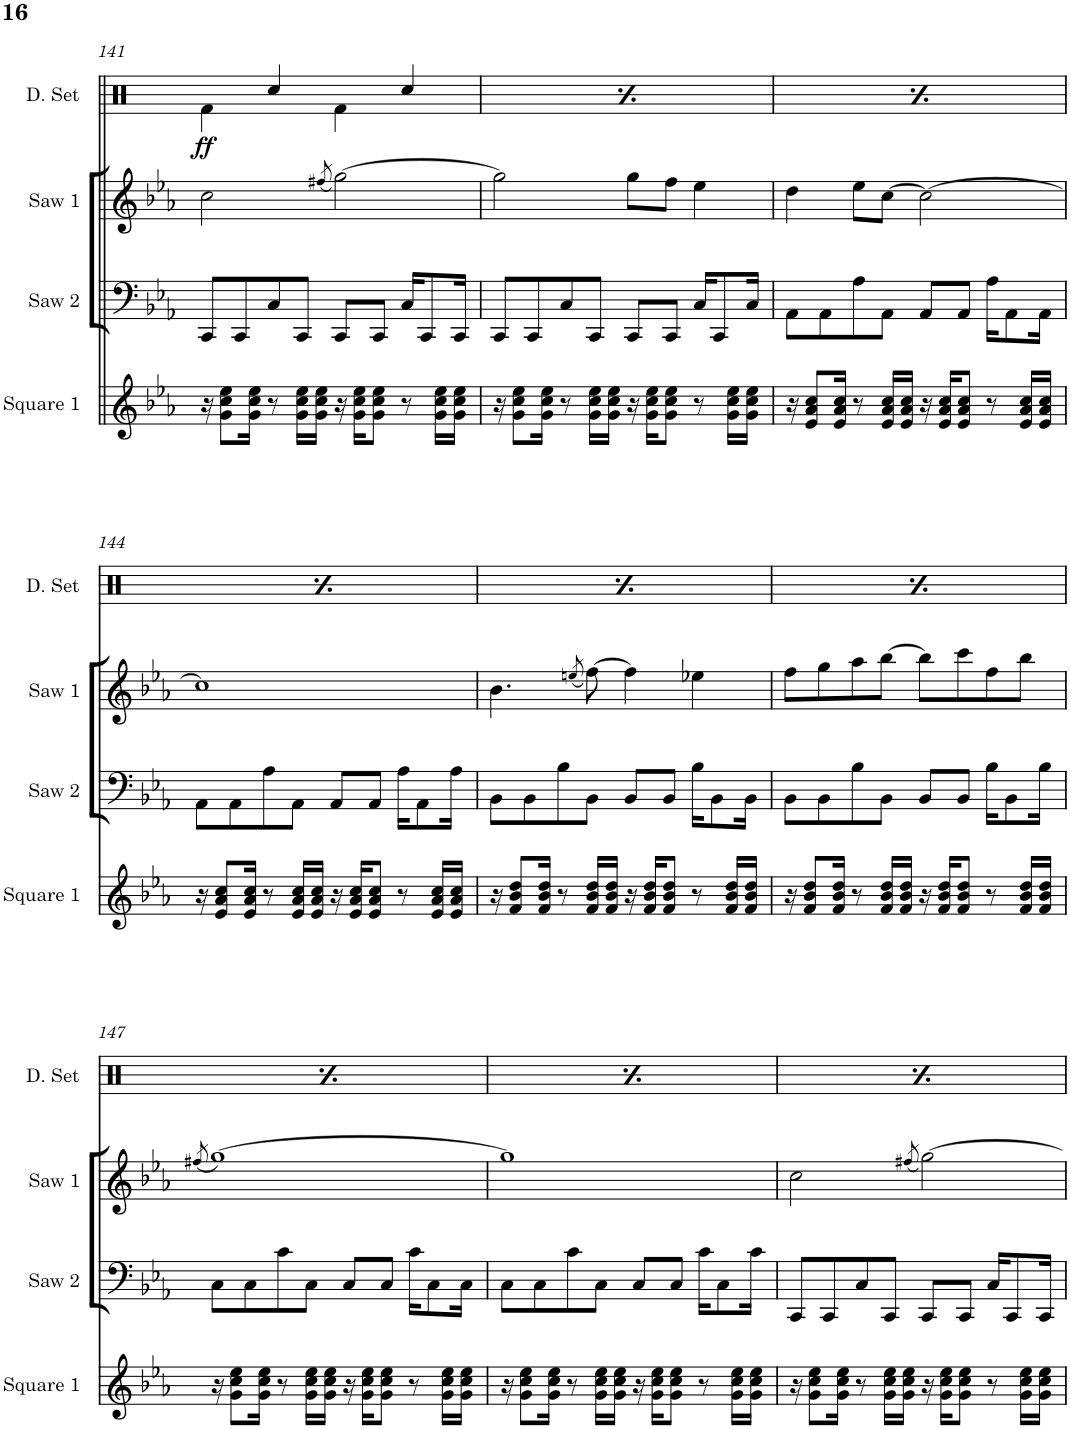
**kern	**kern	**kern	**kern	**dynam
*part4	*part3	*part2	*part1	*part1
*staff4	*staff3	*staff2	*staff1	*staff1
*I"Square Synthesizer 1	*I"Saw Synthesizer 2	*I"Saw Synthesizer 1	*I"Drumset	*
*I'Square 1	*I'Saw 2	*I'Saw 1	*I'D. Set	*
!!LO:PB:g=z
*clefG2	*clefF4	*clefG2	*clefX	*
*k[b-e-a-]	*k[b-e-a-]	*k[b-e-a-]	*k[]	*
*M4/4	*M4/4	*M4/4	*M4/4	*
*met(c)	*met(c)	*met(c)	*met(c)	*
=141	=141	=141	=141	=141
!	!	!	!	!LO:DY:b
16r	8CC/L	2cc\	4Rf\	ff
8g\ 8cc\ 8ee-\L	.	.	.	.
.	8CC/	.	.	.
16g\ 16cc\ 16ee-\Jk	.	.	.	.
8r	8C/	.	4Rcc/	.
16g\ 16cc\ 16ee-\LL	8CC/J	.	.	.
16g\ 16cc\ 16ee-\JJ	.	.	.	.
.	.	(8qff#X/	.	.
16r	8CC/L	[2gg\)	4Rf\	.
16g\ 16cc\ 16ee-\KL	.	.	.	.
8g\ 8cc\ 8ee-\J	8CC/J	.	.	.
8r	16C/KL	.	4Rcc/	.
.	8CC/	.	.	.
16g\ 16cc\ 16ee-\LL	.	.	.	.
16g\ 16cc\ 16ee-\JJ	16CC/Jk	.	.	.
=142	=142	=142	=142	=142
!	!	!	!	!LO:DY:b
16r	8CC/L	2gg\]	4Rf\	ff
8g\ 8cc\ 8ee-\L	.	.	.	.
.	8CC/	.	.	.
16g\ 16cc\ 16ee-\Jk	.	.	.	.
8r	8C/	.	4Rcc/	.
16g\ 16cc\ 16ee-\LL	8CC/J	.	.	.
16g\ 16cc\ 16ee-\JJ	.	.	.	.
16r	8CC/L	8gg\L	4Rf\	.
16g\ 16cc\ 16ee-\KL	.	.	.	.
8g\ 8cc\ 8ee-\J	8CC/J	8ff\J	.	.
8r	16C/KL	4ee-\	4Rcc/	.
.	8CC/	.	.	.
16g\ 16cc\ 16ee-\LL	.	.	.	.
16g\ 16cc\ 16ee-\JJ	16C/Jk	.	.	.
=143	=143	=143	=143	=143
!	!	!	!	!LO:DY:b
16r	8AA-\L	4dd\	4Rf\	ff
8e-/ 8a-/ 8cc/L	.	.	.	.
.	8AA-\	.	.	.
16e-/ 16a-/ 16cc/Jk	.	.	.	.
8r	8A-\	8ee-\L	4Rcc/	.
16e-/ 16a-/ 16cc/LL	8AA-\J	[8cc\J	.	.
16e-/ 16a-/ 16cc/JJ	.	.	.	.
16r	8AA-/L	2cc\_	4Rf\	.
16e-/ 16a-/ 16cc/KL	.	.	.	.
8e-/ 8a-/ 8cc/J	8AA-/J	.	.	.
8r	16A-\KL	.	4Rcc/	.
.	8AA-\	.	.	.
16e-/ 16a-/ 16cc/LL	.	.	.	.
16e-/ 16a-/ 16cc/JJ	16AA-\Jk	.	.	.
!!LO:LB:g=z
=144	=144	=144	=144	=144
!	!	!	!	!LO:DY:b
16r	8AA-\L	1cc]	4Rf\	ff
8e-/ 8a-/ 8cc/L	.	.	.	.
.	8AA-\	.	.	.
16e-/ 16a-/ 16cc/Jk	.	.	.	.
8r	8A-\	.	4Rcc/	.
16e-/ 16a-/ 16cc/LL	8AA-\J	.	.	.
16e-/ 16a-/ 16cc/JJ	.	.	.	.
16r	8AA-/L	.	4Rf\	.
16e-/ 16a-/ 16cc/KL	.	.	.	.
8e-/ 8a-/ 8cc/J	8AA-/J	.	.	.
8r	16A-\KL	.	4Rcc/	.
.	8AA-\	.	.	.
16e-/ 16a-/ 16cc/LL	.	.	.	.
16e-/ 16a-/ 16cc/JJ	16A-\Jk	.	.	.
=145	=145	=145	=145	=145
!	!	!	!	!LO:DY:b
16r	8BB-\L	4.b-\	4Rf\	ff
8f/ 8b-/ 8dd/L	.	.	.	.
.	8BB-\	.	.	.
16f/ 16b-/ 16dd/Jk	.	.	.	.
8r	8B-\	.	4Rcc/	.
.	.	(8qeen/	.	.
16f/ 16b-/ 16dd/LL	8BB-\J	[8ff\)	.	.
16f/ 16b-/ 16dd/JJ	.	.	.	.
16r	8BB-/L	4ff\]	4Rf\	.
16f/ 16b-/ 16dd/KL	.	.	.	.
8f/ 8b-/ 8dd/J	8BB-/J	.	.	.
8r	16B-\KL	4ee-X\	4Rcc/	.
.	8BB-\	.	.	.
16f/ 16b-/ 16dd/LL	.	.	.	.
16f/ 16b-/ 16dd/JJ	16BB-\Jk	.	.	.
=146	=146	=146	=146	=146
!	!	!	!	!LO:DY:b
16r	8BB-\L	8ff\L	4Rf\	ff
8f/ 8b-/ 8dd/L	.	.	.	.
.	8BB-\	8gg\	.	.
16f/ 16b-/ 16dd/Jk	.	.	.	.
8r	8B-\	8aa-\	4Rcc/	.
16f/ 16b-/ 16dd/LL	8BB-\J	[8bb-\J	.	.
16f/ 16b-/ 16dd/JJ	.	.	.	.
16r	8BB-/L	8bb-\L]	4Rf\	.
16f/ 16b-/ 16dd/KL	.	.	.	.
8f/ 8b-/ 8dd/J	8BB-/J	8ccc\	.	.
8r	16B-\KL	8ff\	4Rcc/	.
.	8BB-\	.	.	.
16f/ 16b-/ 16dd/LL	.	8bb-\J	.	.
16f/ 16b-/ 16dd/JJ	16B-\Jk	.	.	.
!!LO:LB:g=z
=147	=147	=147	=147	=147
.	.	(8qff#X/	.	.
!	!	!	!	!LO:DY:b
16r	8C\L	[1gg)	4Rf\	ff
8g\ 8cc\ 8ee-\L	.	.	.	.
.	8C\	.	.	.
16g\ 16cc\ 16ee-\Jk	.	.	.	.
8r	8c\	.	4Rcc/	.
16g\ 16cc\ 16ee-\LL	8C\J	.	.	.
16g\ 16cc\ 16ee-\JJ	.	.	.	.
16r	8C/L	.	4Rf\	.
16g\ 16cc\ 16ee-\KL	.	.	.	.
8g\ 8cc\ 8ee-\J	8C/J	.	.	.
8r	16c\KL	.	4Rcc/	.
.	8C\	.	.	.
16g\ 16cc\ 16ee-\LL	.	.	.	.
16g\ 16cc\ 16ee-\JJ	16C\Jk	.	.	.
=148	=148	=148	=148	=148
!	!	!	!	!LO:DY:b
16r	8C\L	1gg]	4Rf\	ff
8g\ 8cc\ 8ee-\L	.	.	.	.
.	8C\	.	.	.
16g\ 16cc\ 16ee-\Jk	.	.	.	.
8r	8c\	.	4Rcc/	.
16g\ 16cc\ 16ee-\LL	8C\J	.	.	.
16g\ 16cc\ 16ee-\JJ	.	.	.	.
16r	8C/L	.	4Rf\	.
16g\ 16cc\ 16ee-\KL	.	.	.	.
8g\ 8cc\ 8ee-\J	8C/J	.	.	.
8r	16c\KL	.	4Rcc/	.
.	8C\	.	.	.
16g\ 16cc\ 16ee-\LL	.	.	.	.
16g\ 16cc\ 16ee-\JJ	16c\Jk	.	.	.
=149	=149	=149	=149	=149
!	!	!	!	!LO:DY:b
16r	8CC/L	2cc\	4Rf\	ff
8g\ 8cc\ 8ee-\L	.	.	.	.
.	8CC/	.	.	.
16g\ 16cc\ 16ee-\Jk	.	.	.	.
8r	8C/	.	4Rcc/	.
16g\ 16cc\ 16ee-\LL	8CC/J	.	.	.
16g\ 16cc\ 16ee-\JJ	.	.	.	.
.	.	(8qff#X/	.	.
16r	8CC/L	[2gg\)	4Rf\	.
16g\ 16cc\ 16ee-\KL	.	.	.	.
8g\ 8cc\ 8ee-\J	8CC/J	.	.	.
8r	16C/KL	.	4Rcc/	.
.	8CC/	.	.	.
16g\ 16cc\ 16ee-\LL	.	.	.	.
16g\ 16cc\ 16ee-\JJ	16CC/Jk	.	.	.
=	=	=	=	=
*-	*-	*-	*-	*-
